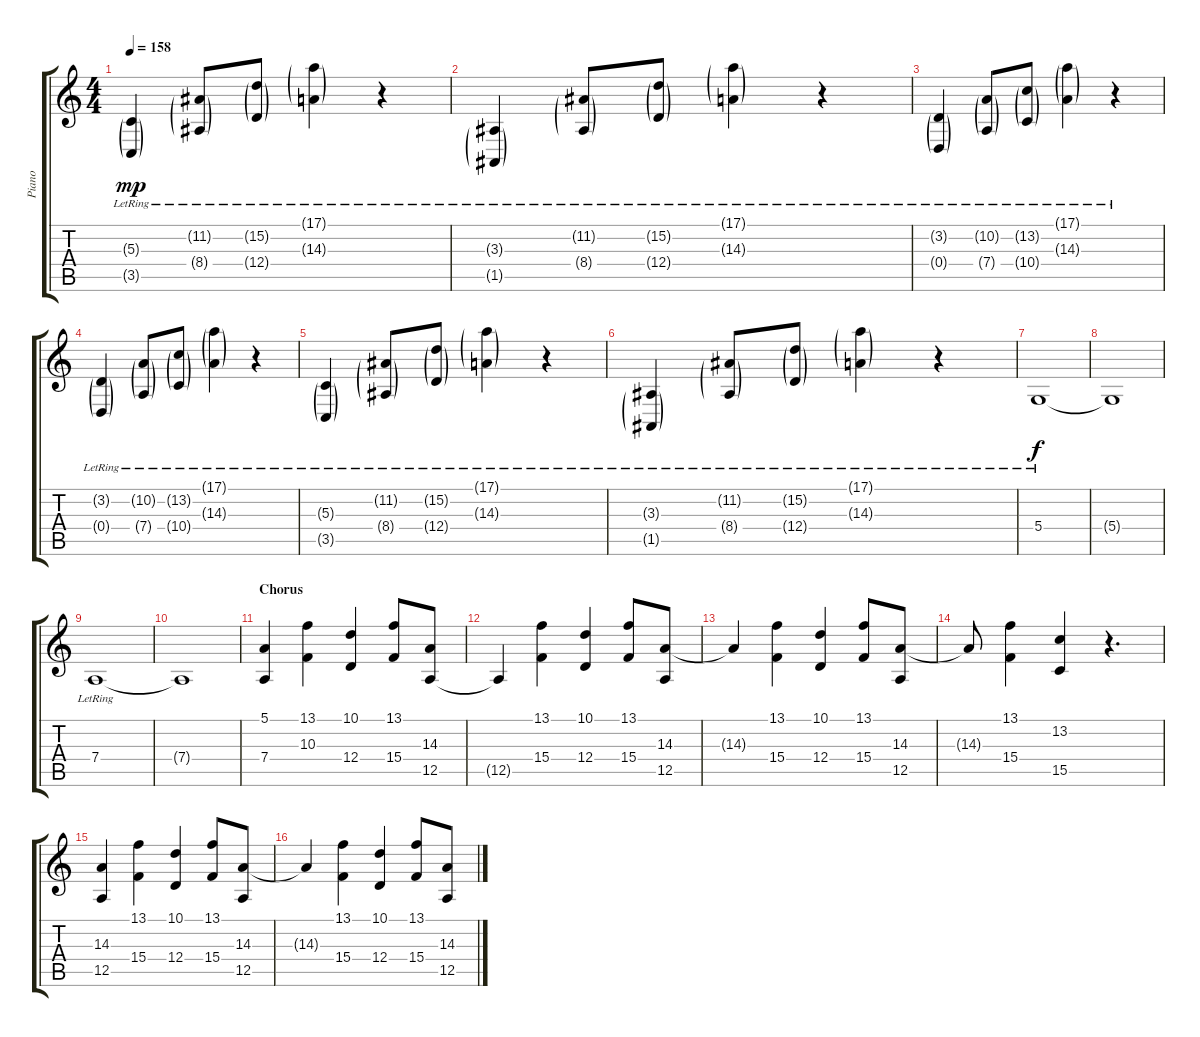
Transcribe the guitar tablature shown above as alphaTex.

\track ("Piano" "Piano") {instrument acousticgrandpiano}
\staff {score tabs}
\tuning (E4 B3 G3 D3 A2 D2) {hide}
\ts (4 4)
\tempo 158
\clef g2
\ks c
(5.3{g lr} 3.5{g lr}).4{dy mp} (11.2{g lr} 8.4{g lr}).8 (15.2{g lr} 12.4{g lr}).8 (17.1{g lr} 14.3{g lr}).4 r.4 |
(3.3{g lr} 1.5{g lr}).4 (11.2{g lr} 8.4{g lr}).8 (15.2{g lr} 12.4{g lr}).8 (17.1{g lr} 14.3{g lr}).4 r.4 |
(3.2{g lr} 0.4{g lr}).4 (10.2{g lr} 7.4{g lr}).8 (13.2{g lr} 10.4{g lr}).8 (17.1{g lr} 14.3{g lr}).4 r.4 |
(3.2{g lr} 0.4{g lr}).4 (10.2{g lr} 7.4{g lr}).8 (13.2{g lr} 10.4{g lr}).8 (17.1{g lr} 14.3{g lr}).4 r.4 |
(5.3{g lr} 3.5{g lr}).4 (11.2{g lr} 8.4{g lr}).8 (15.2{g lr} 12.4{g lr}).8 (17.1{g lr} 14.3{g lr}).4 r.4 |
(3.3{g lr} 1.5{g lr}).4 (11.2{g lr} 8.4{g lr}).8 (15.2{g lr} 12.4{g lr}).8 (17.1{g lr} 14.3{g lr}).4 r.4 |
5.4{lr}.1{dy f} |
5.4{t}.1 |
7.4{lr}.1 |
7.4{t}.1 |
\section ("" "Chorus")
(5.1 7.4).4 (13.1 10.3).4 (10.1 12.4).4 (13.1 15.4).8 (14.3 12.5).8 |
12.5{t}.4 (13.1 15.4).4 (10.1 12.4).4 (13.1 15.4).8 (14.3 12.5).8 |
14.3{t}.4 (13.1 15.4).4 (10.1 12.4).4 (13.1 15.4).8 (14.3 12.5).8 |
14.3{t}.8 (13.1 15.4).4 (13.2 15.5).4 r.4{d} |
(14.3 12.5).4 (13.1 15.4).4 (10.1 12.4).4 (13.1 15.4).8 (14.3 12.5).8 |
14.3{t}.4 (13.1 15.4).4 (10.1 12.4).4 (13.1 15.4).8 (14.3 12.5).8
